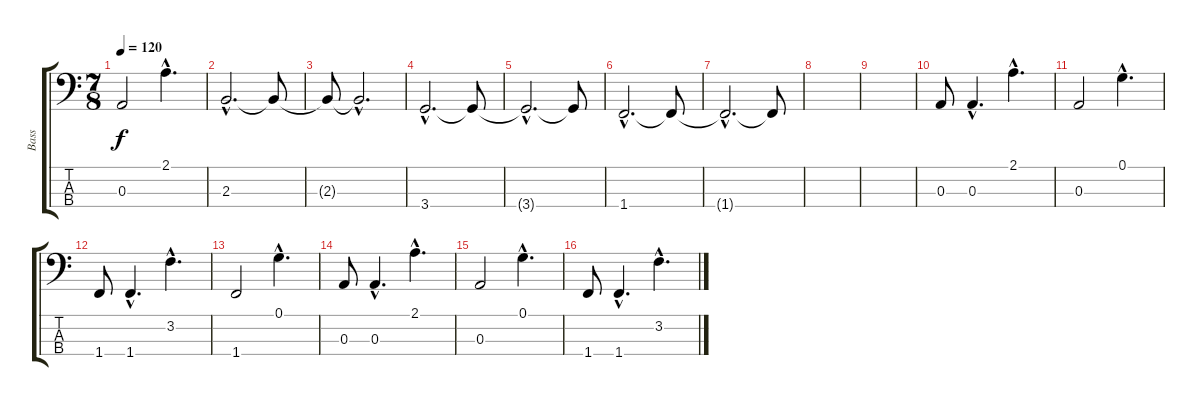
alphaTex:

\track ("Bass" "Bass") {instrument electricbassfinger}
\staff {score tabs}
\tuning (G2 D2 A1 E1) {hide}
\ts (7 8)
\tempo 120
\clef f4
\ks c
0.3.2{dy f} 2.1{hac}.4{d} |
2.3{hac}.2{d} 2.3{t}.8 |
2.3{t}.8 2.3{hac t}.2{d} |
3.4{hac}.2{d} 3.4{t}.8 |
3.4{hac t}.2{d} 3.4{t}.8 |
1.4{hac}.2{d} 1.4{t}.8 |
1.4{hac t}.2{d volume 4} 1.4{t}.8 |
|
|
0.3.8 0.3{hac}.4{d} 2.1{hac}.4{d} |
0.3.2 0.1{hac}.4{d} |
1.4.8 1.4{hac}.4{d} 3.2{hac}.4{d} |
1.4.2 0.1{hac}.4{d} |
0.3.8 0.3{hac}.4{d} 2.1{hac}.4{d} |
0.3.2 0.1{hac}.4{d} |
1.4.8 1.4{hac}.4{d} 3.2{hac}.4{d}
